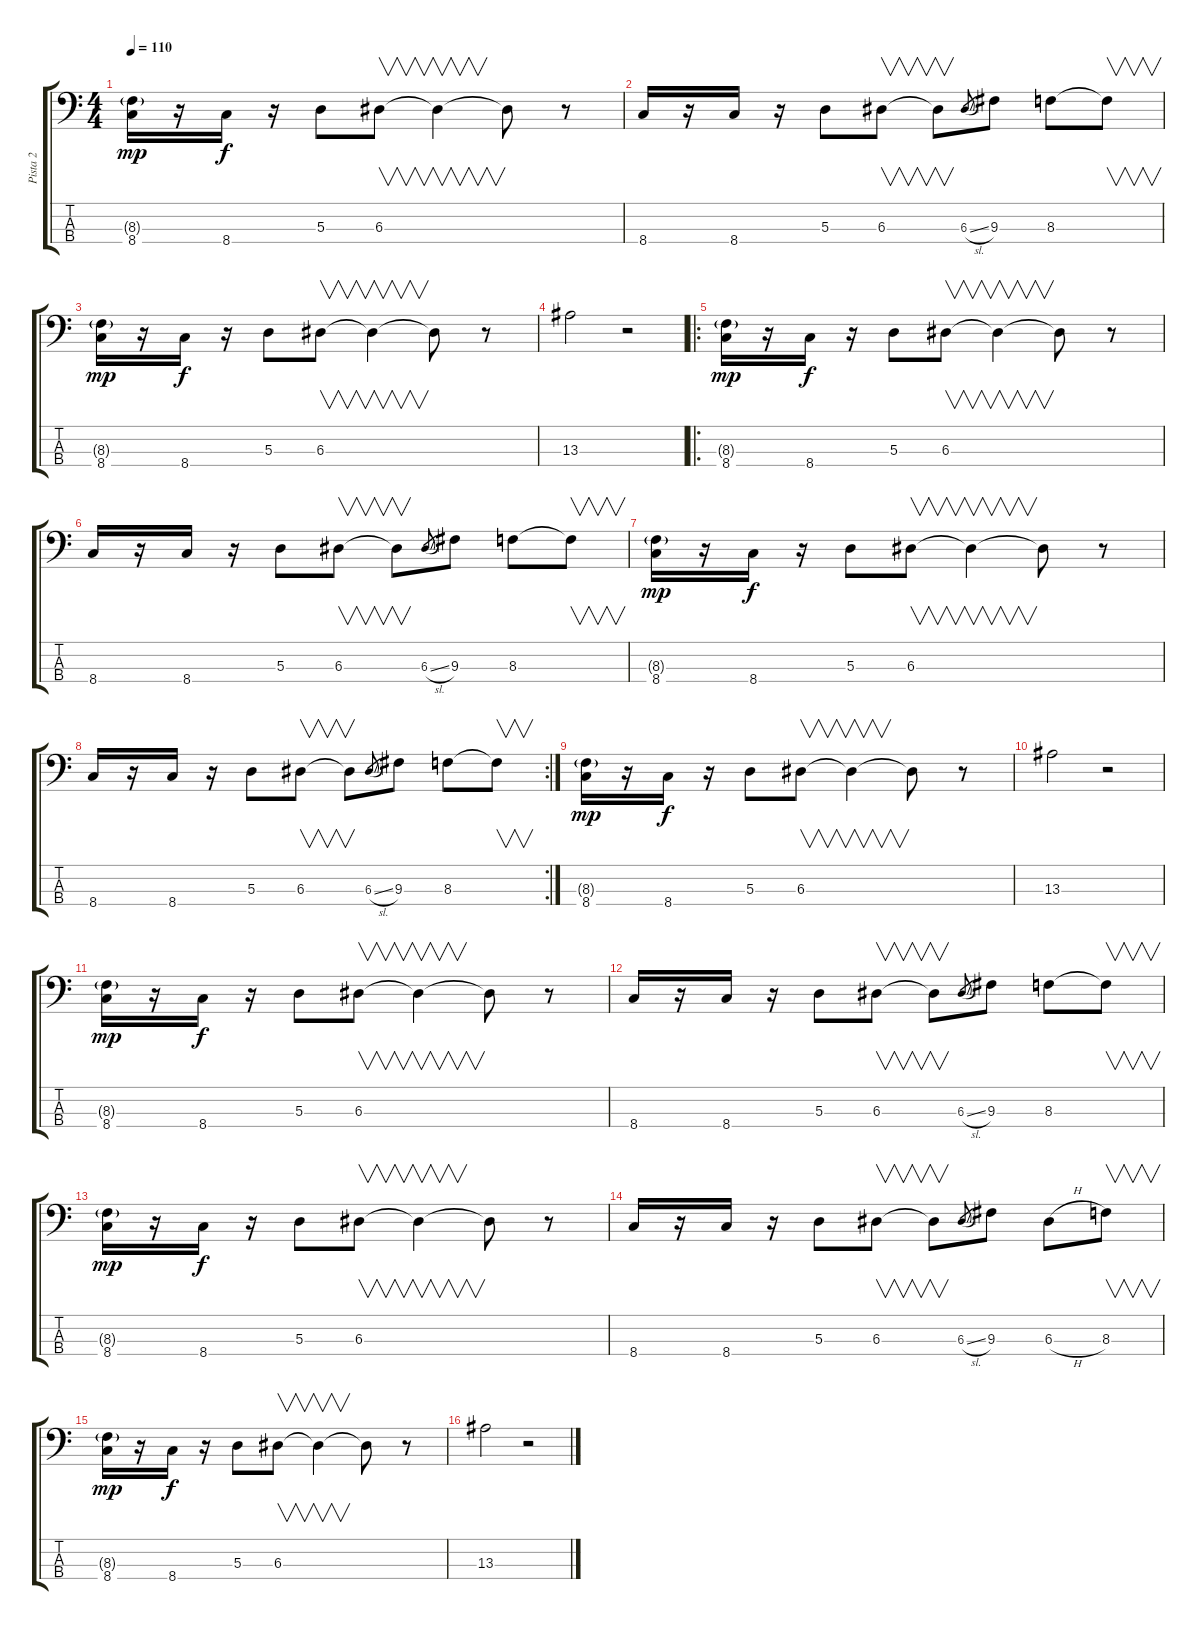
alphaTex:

\track ("Pista 2" "Pista 2") {instrument electricbasspick}
\staff {score tabs}
\tuning (G2 D2 A1 E1) {hide}
\ts (4 4)
\tempo 110
\clef f4
\ks c
(8.3{g} 8.4).16{dy mp} r.16 8.4.16{dy f} r.16 5.3.8 6.3.8{v} 6.3{t}.4{v} 6.3{t}.8 r.8 |
8.4.16 r.16 8.4.16 r.16 5.3.8 6.3.8{v} 6.3{t}.8{v} 6.3{sl}.8{gr} 9.3.8 8.3.8 8.3{t}.8{v} |
(8.3{g} 8.4).16{dy mp} r.16 8.4.16{dy f} r.16 5.3.8 6.3.8{v} 6.3{t}.4{v} 6.3{t}.8 r.8 |
13.3.2 r.2 |
\ro
(8.3{g} 8.4).16{dy mp} r.16 8.4.16{dy f} r.16 5.3.8 6.3.8{v} 6.3{t}.4{v} 6.3{t}.8 r.8 |
8.4.16 r.16 8.4.16 r.16 5.3.8 6.3.8{v} 6.3{t}.8{v} 6.3{sl}.8{gr} 9.3.8 8.3.8 8.3{t}.8{v} |
(8.3{g} 8.4).16{dy mp} r.16 8.4.16{dy f} r.16 5.3.8 6.3.8{v} 6.3{t}.4{v} 6.3{t}.8 r.8 |
\rc 2
8.4.16 r.16 8.4.16 r.16 5.3.8 6.3.8{v} 6.3{t}.8{v} 6.3{sl}.8{gr} 9.3.8 8.3.8 8.3{t}.8{v} |
(8.3{g} 8.4).16{dy mp} r.16 8.4.16{dy f} r.16 5.3.8 6.3.8{v} 6.3{t}.4{v} 6.3{t}.8 r.8 |
13.3.2 r.2 |
(8.3{g} 8.4).16{dy mp} r.16 8.4.16{dy f} r.16 5.3.8 6.3.8{v} 6.3{t}.4{v} 6.3{t}.8 r.8 |
8.4.16 r.16 8.4.16 r.16 5.3.8 6.3.8{v} 6.3{t}.8{v} 6.3{sl}.8{gr} 9.3.8 8.3.8 8.3{t}.8{v} |
(8.3{g} 8.4).16{dy mp} r.16 8.4.16{dy f} r.16 5.3.8 6.3.8{v} 6.3{t}.4{v} 6.3{t}.8 r.8 |
8.4.16 r.16 8.4.16 r.16 5.3.8 6.3.8{v} 6.3{t}.8{v} 6.3{sl}.8{gr} 9.3.8 6.3{h}.8 8.3.8{v} |
(8.3{g} 8.4).16{dy mp} r.16 8.4.16{dy f} r.16 5.3.8 6.3.8{v} 6.3{t}.4{v} 6.3{t}.8 r.8 |
13.3.2 r.2
